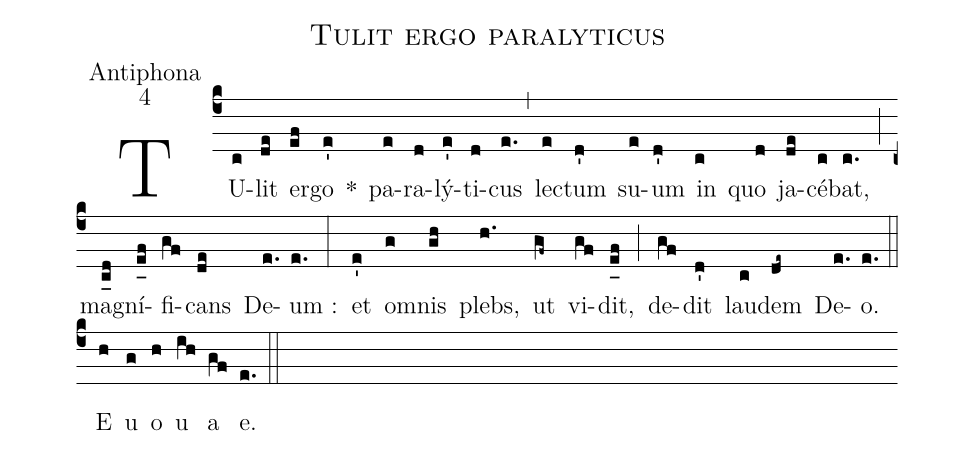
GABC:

name:Tulit ergo paralyticus;
office-part:Antiphona;
mode:4;
%%
(c4) TU(c)lit(de) er(ef)go(e') *() pa(e)ra(d)lý(e')ti(d)cus(e.) (,) le(e)ctum(d') su(e)um(d') in(c) quo(d) ja(de)cé(c)bat,(c.) (;) ma(c_[uh:l-0.5mm]d)gní(e_[uh:l]f)fi(gf)cans(de) De(e.)um :(e.) (:) et(e') o(g)mnis(gh) plebs,(h.) ut(gf~) vi(gf)dit,(e_[uh:l]f) (;) de(gf)dit(d') lau(c)dem(de~) De(e.)o.(e.) (::) <eu>E(h) u(g) o(h) u(ih) a(gf) e.</eu>(e.) (::)
